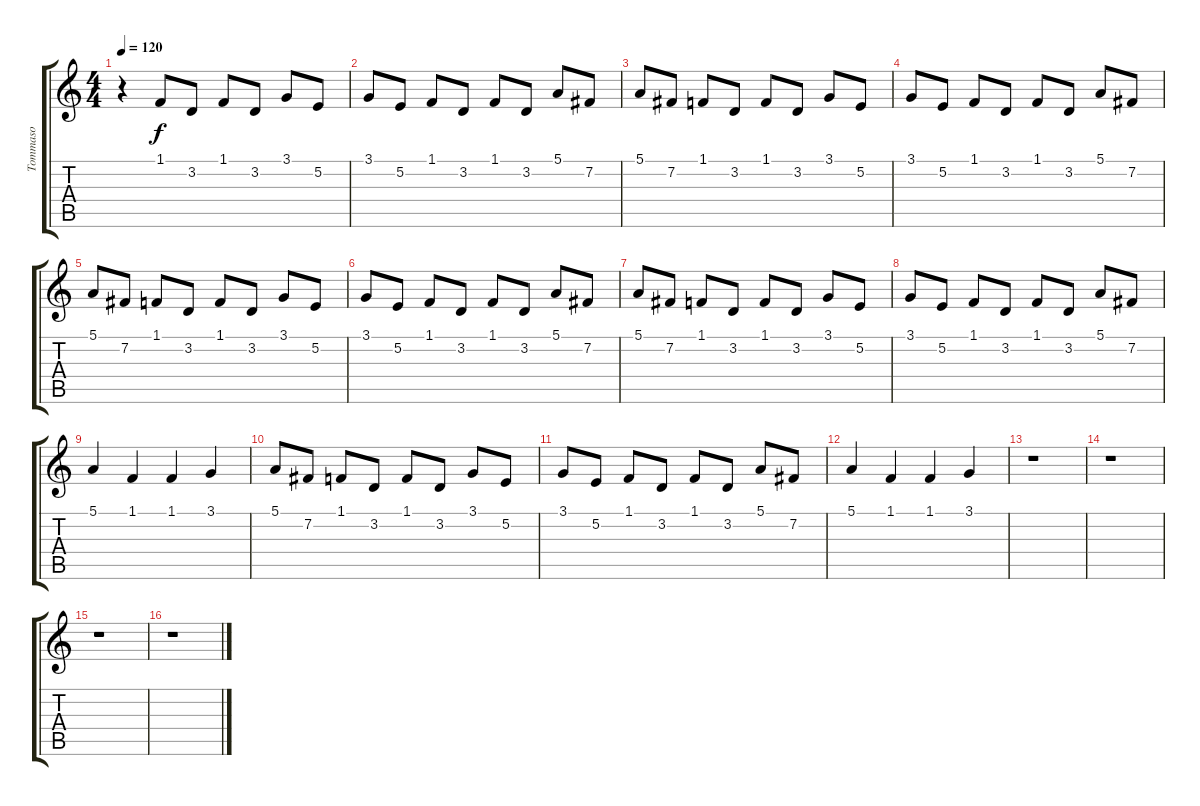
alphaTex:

\track ("Tommaso" "Tommaso") {instrument baritonesax}
\staff {score tabs}
\tuning (E4 B3 G3 D3 A2 E2) {hide}
\ts (4 4)
\tempo 120
\clef g2
\ks c
r.4{dy f instrument baritonesax} 1.1.8 3.2.8 1.1.8 3.2.8 3.1.8 5.2.8 |
3.1.8 5.2.8 1.1.8 3.2.8 1.1.8 3.2.8 5.1.8 7.2.8 |
5.1.8 7.2.8 1.1.8 3.2.8 1.1.8 3.2.8 3.1.8 5.2.8 |
3.1.8 5.2.8 1.1.8 3.2.8 1.1.8 3.2.8 5.1.8 7.2.8 |
5.1.8 7.2.8 1.1.8 3.2.8 1.1.8 3.2.8 3.1.8 5.2.8 |
3.1.8 5.2.8 1.1.8 3.2.8 1.1.8 3.2.8 5.1.8 7.2.8 |
5.1.8 7.2.8 1.1.8 3.2.8 1.1.8 3.2.8 3.1.8 5.2.8 |
3.1.8 5.2.8 1.1.8 3.2.8 1.1.8 3.2.8 5.1.8 7.2.8 |
5.1.4 1.1.4 1.1.4 3.1.4 |
5.1.8 7.2.8 1.1.8 3.2.8 1.1.8 3.2.8 3.1.8 5.2.8 |
3.1.8 5.2.8 1.1.8 3.2.8 1.1.8 3.2.8 5.1.8 7.2.8 |
5.1.4 1.1.4 1.1.4 3.1.4 |
r.1 |
r.1 |
r.1 |
r.1
